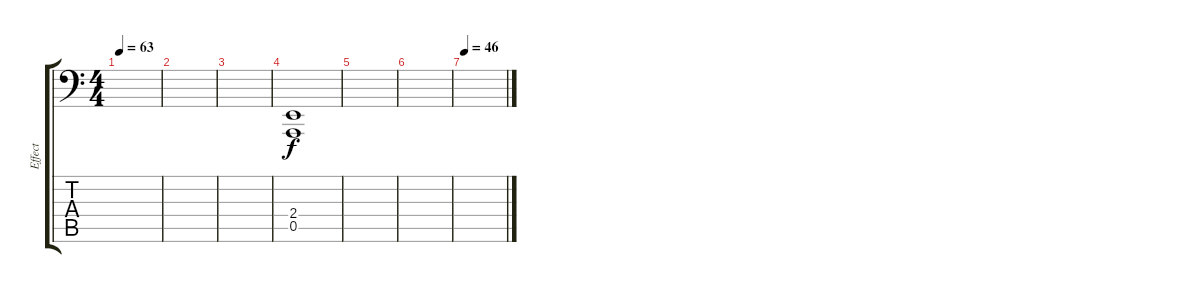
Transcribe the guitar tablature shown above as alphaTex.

\track ("Effect" "Effect") {instrument gunshot}
\staff {score tabs}
\tuning (E3 B2 G2 D2 A1 E1) {hide}
\ts (4 4)
\tempo 63
\clef f4
\ks c
|
|
|
(2.4 0.5).1 |
|
|
\tempo 46
